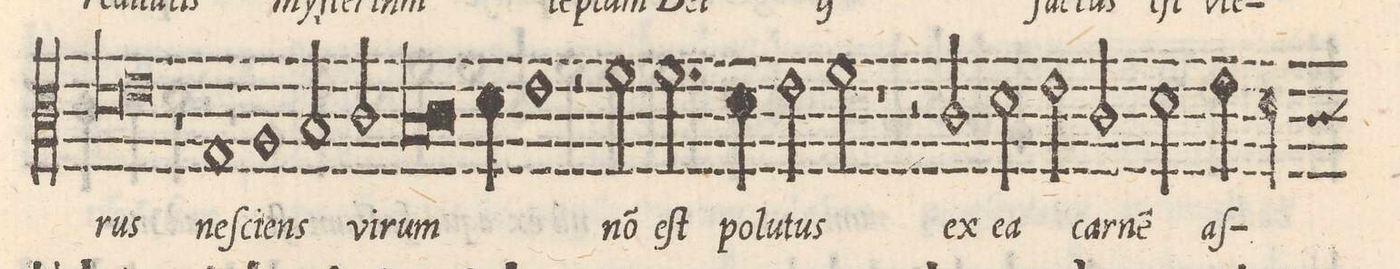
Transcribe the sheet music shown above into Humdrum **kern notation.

**kern	**text
*I"ALTO	*
*clefC3	*
*k[]	*
*met(C|)	*
*M2/2	*
=46-	=46-
*lig	*
1d	-rus
=47-	=47-
1e	.
*Xlig	*
=48-	=48-
1r	.
=49-	=49-
1G	ne-
=50-	=50-
1A	ſcie-
=51-	=51-
2B/	-ns
2c/	vi-
=52-	=52-
*lig	*
1B	rum
=53-	=53-
3%2c	.
3d\	.
=54-	=54-
1e	.
=55-	=55-
2r	.
2fny\	no[n]
=56-	=56-
2.f\	eſt
4d\	pol-
=57-	=57-
2e\	-lu-
2f\	-tus
=58-	=58-
1r	.
=59-	=59-
2r	.
2c/	ex
=60-	=60-
2d\	ea
2e\	.
=61-	=61-
2c/	car-
2d\	-ne[m]
=62-	=62-
4e\	aſ-
*custos:c	*
4d\	.
*-	*-
